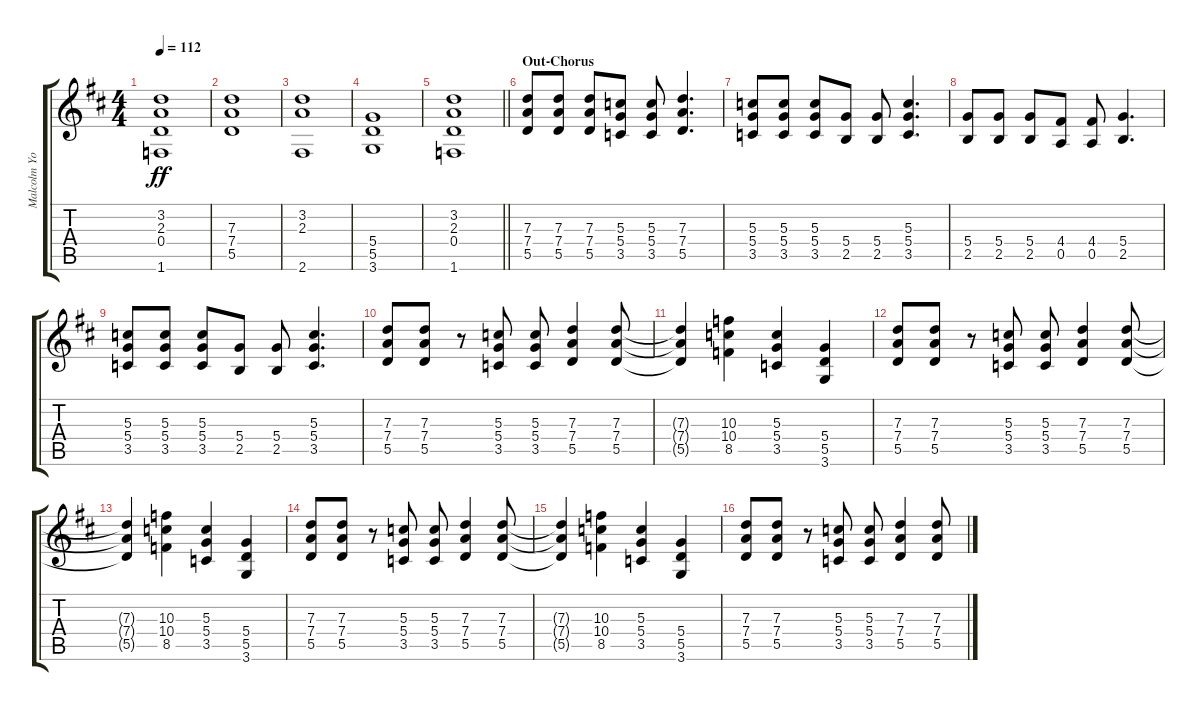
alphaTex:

\track ("Malcolm Young" "Malcolm Yo") {instrument distortionguitar}
\staff {score tabs}
\tuning (E4 B3 G3 D3 A2 E2) {hide}
\ts (4 4)
\tempo 112
\clef g2
\ks d
(3.2 2.3 0.4 1.6).1{dy ff} |
(7.3 7.4 5.5).1 |
(3.2 2.3 2.6).1 |
(5.4 5.5 3.6).1 |
\barLineRight lightlight
(3.2 2.3 0.4 1.6).1 |
\section ("" "Out-Chorus")
(7.3 7.4 5.5).8 (7.3 7.4 5.5).8 (7.3 7.4 5.5).8 (5.3 5.4 3.5).8 (5.3 5.4 3.5).8 (7.3 7.4 5.5).4{d} |
(5.3 5.4 3.5).8 (5.3 5.4 3.5).8 (5.3 5.4 3.5).8 (5.4 2.5).8 (5.4 2.5).8 (5.3 5.4 3.5).4{d} |
(5.4 2.5).8 (5.4 2.5).8 (5.4 2.5).8 (4.4 0.5).8 (4.4 0.5).8 (5.4 2.5).4{d} |
(5.3 5.4 3.5).8 (5.3 5.4 3.5).8 (5.3 5.4 3.5).8 (5.4 2.5).8 (5.4 2.5).8 (5.3 5.4 3.5).4{d} |
(7.3 7.4 5.5).8 (7.3 7.4 5.5).8 r.8 (5.3 5.4 3.5).8 (5.3 5.4 3.5).8 (7.3 7.4 5.5).4 (7.3 7.4 5.5).8 |
(7.3{t} 7.4{t} 5.5{t}).4 (10.3 10.4 8.5).4 (5.3 5.4 3.5).4 (5.4 5.5 3.6).4 |
(7.3 7.4 5.5).8 (7.3 7.4 5.5).8 r.8 (5.3 5.4 3.5).8 (5.3 5.4 3.5).8 (7.3 7.4 5.5).4 (7.3 7.4 5.5).8 |
(7.3{t} 7.4{t} 5.5{t}).4 (10.3 10.4 8.5).4 (5.3 5.4 3.5).4 (5.4 5.5 3.6).4 |
(7.3 7.4 5.5).8 (7.3 7.4 5.5).8 r.8 (5.3 5.4 3.5).8 (5.3 5.4 3.5).8 (7.3 7.4 5.5).4 (7.3 7.4 5.5).8 |
(7.3{t} 7.4{t} 5.5{t}).4 (10.3 10.4 8.5).4 (5.3 5.4 3.5).4 (5.4 5.5 3.6).4 |
(7.3 7.4 5.5).8 (7.3 7.4 5.5).8 r.8 (5.3 5.4 3.5).8 (5.3 5.4 3.5).8 (7.3 7.4 5.5).4 (7.3 7.4 5.5).8
